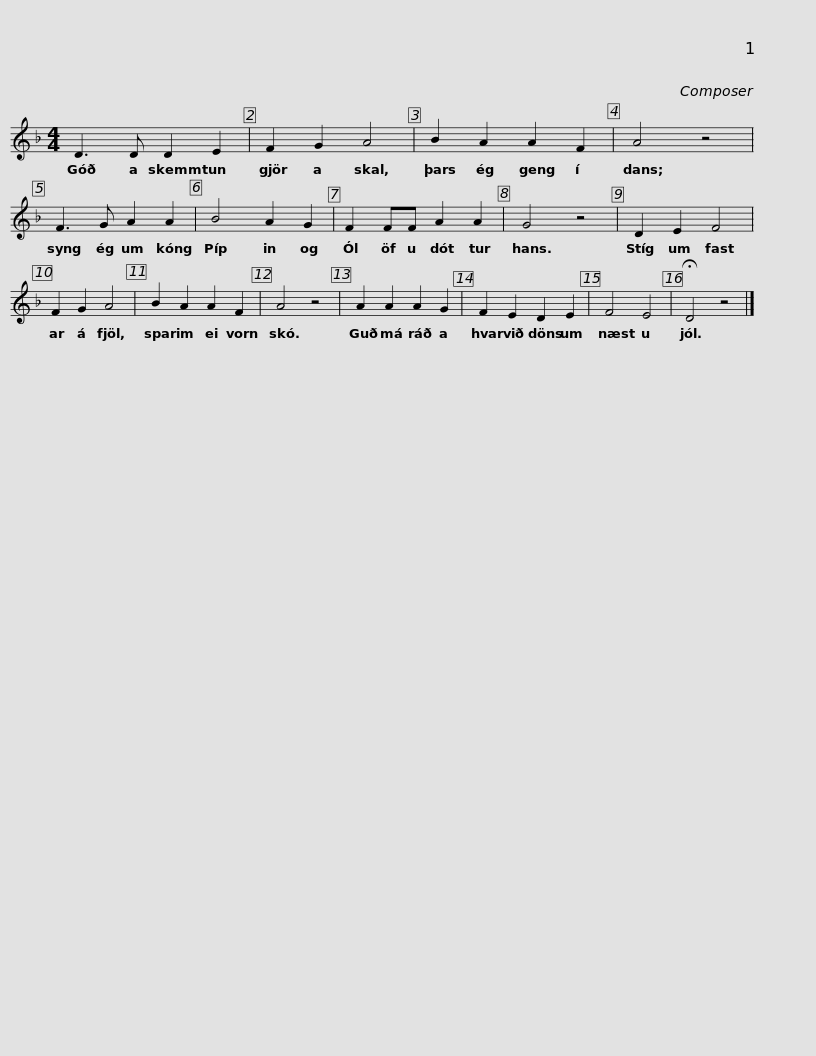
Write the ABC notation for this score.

X:1
L:1/8
M:4/4
I:linebreak $
K:F
V:1 treble
V:1
 D3 D D2 E2 | F2 G2 A4 | B2 A2 A2 F2 | A4 z4 |$ F3 G A2 A2 | %5
 B4 A2 G2 | F2 FF A2 A2 | G4 z4 |$ D2 E2 F4 | F2 G2 A4 | %10
 B2 A2 A2 F2 | A4 z4 | A2 A2 A2 G2 |$ F2 E2 D2 E2 | F4 E4 | %15
 !fermata!D4 z4 |] %16
